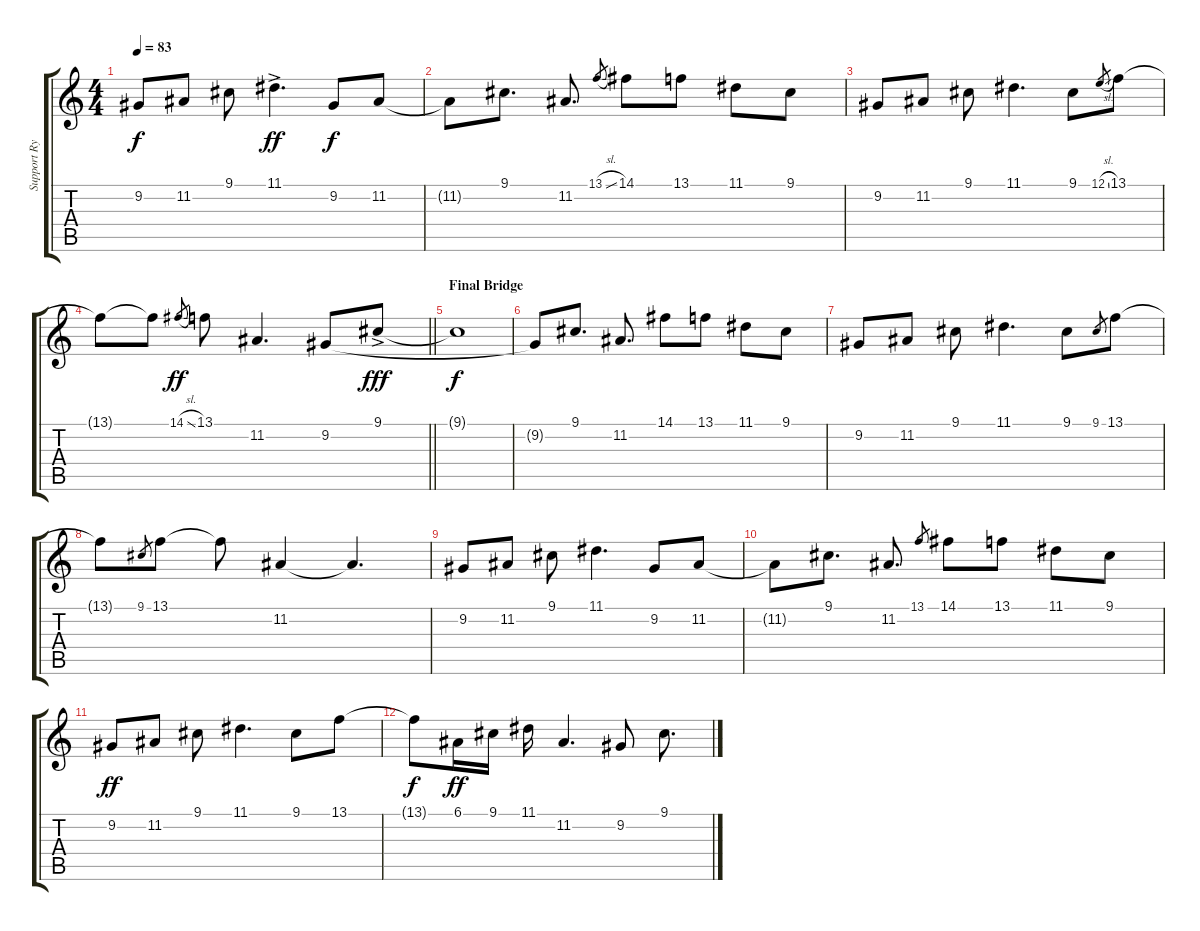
\track ("Support Rythm" "Support Ry") {instrument pad2warm}
\staff {score tabs}
\tuning (E4 B3 G3 D3 A2 E2) {hide}
\ts (4 4)
\tempo 83
\clef g2
\ks c
9.2.8{dy f} 11.2.8 9.1.8 11.1{ac}.4{d dy ff} 9.2.8{dy f} 11.2.8 |
11.2{t}.8 9.1.8{d} 11.2.8{d} 13.1{sl}.8{gr} 14.1.8 13.1.8 11.1.8 9.1.8 |
9.2.8 11.2.8 9.1.8 11.1.4{d} 9.1.8 12.1{sl}.8{gr} 13.1.8 |
\barLineRight lightlight
13.1{t}.8 13.1{t}.8 14.1{sl}.8{gr dy ff} 13.1.8 11.2.4{d} 9.2.8 9.1{ac}.8{dy fff} |
\section ("" "Final Bridge")
9.1{t}.1{dy f} |
9.2{t}.8 9.1.8{d} 11.2.8{d} 14.1.8 13.1.8 11.1.8 9.1.8 |
9.2.8 11.2.8 9.1.8 11.1.4{d} 9.1.8 9.1.8{gr} 13.1.8 |
13.1{t}.8 9.1.8{gr} 13.1.8 13.1{t}.8 11.2.4 11.2{t}.4{d} |
9.2.8 11.2.8 9.1.8 11.1.4{d} 9.2.8 11.2.8 |
11.2{t}.8 9.1.8{d} 11.2.8{d} 13.1.8{gr} 14.1.8 13.1.8 11.1.8 9.1.8 |
9.2.8{dy ff} 11.2.8 9.1.8 11.1.4{d} 9.1.8 13.1.8 |
13.1{t}.8{dy f} 6.1.16{dy ff} 9.1.16 11.1.16 11.2.4{d} 9.2.8 9.1.8{d}
